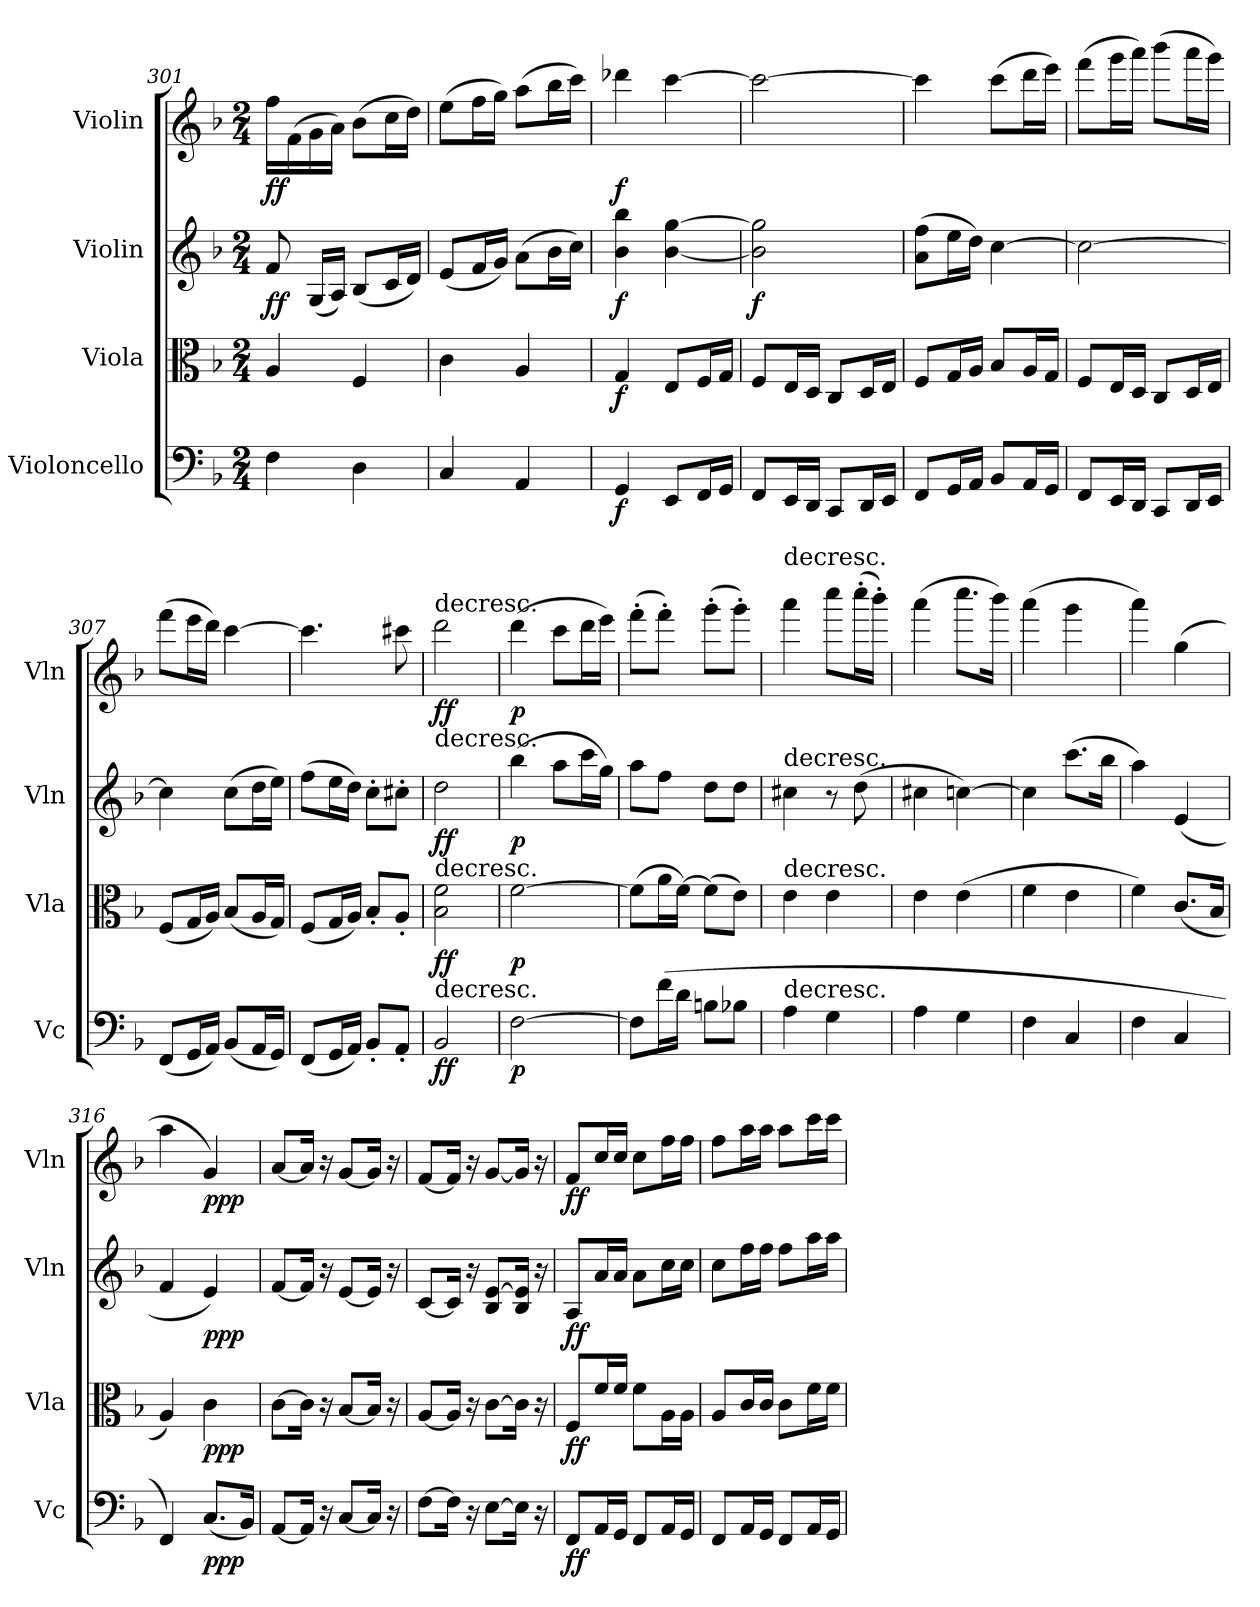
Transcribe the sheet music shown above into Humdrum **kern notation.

**kern	**dynam	**kern	**dynam	**kern	**dynam	**kern	**dynam
*part4	*part4	*part3	*part3	*part2	*part2	*part1	*part1
*staff4	*staff4	*staff3	*staff3	*staff2	*staff2	*staff1	*staff1
*I"Violoncello	*	*I"Viola	*	*I"Violin	*	*I"Violin	*
*I'Vc	*	*I'Vla	*	*I'Vln	*	*I'Vln	*
*clefF4	*	*clefC3	*	*clefG2	*	*clefG2	*
*k[b-]	*	*k[b-]	*	*k[b-]	*	*k[b-]	*
*F:	*	*F:	*	*F:	*	*F:	*
*M2/4	*	*M2/4	*	*M2/4	*	*M2/4	*
=301	=301	=301	=301	=301	=301	=301	=301
4F\	.	4A/	.	8f/	ff	16ff\LL	ff
.	.	.	.	.	.	(16f\	.
.	.	.	.	(16G/LL	.	16g\	.
.	.	.	.	16A/JJ)	.	16a\JJ)	.
4D\	.	4F/	.	(8B-/L	.	(8b-\L	.
.	.	.	.	16c/L	.	16cc\L	.
.	.	.	.	16d/JJ)	.	16dd\JJ)	.
=302	=302	=302	=302	=302	=302	=302	=302
4C/	.	4c\	.	(8e/L	.	(8ee\L	.
.	.	.	.	16f/L	.	16ff\L	.
.	.	.	.	16g/JJ)	.	16gg\JJ)	.
4AA/	.	4A/	.	(8a\L	.	(8aa\L	.
.	.	.	.	16b-\L	.	16bb-\L	.
.	.	.	.	16cc\JJ)	.	16ccc\JJ)	.
=303	=303	=303	=303	=303	=303	=303	=303
4GG/	f	4G/	f	4b-\ 4bb-\	f	4ddd-X\	f
8EE/L	.	8E/L	.	[4b-\ [4gg\	.	[4ccc\	.
16FF/L	.	16F/L	.	.	.	.	.
16GG/JJ	.	16G/JJ	.	.	.	.	.
=304	=304	=304	=304	=304	=304	=304	=304
8FF/L	.	8F/L	.	2b-]\ 2gg]\	f	2ccc\_	.
16EE/L	.	16E/L	.	.	.	.	.
16DD/JJ	.	16D/JJ	.	.	.	.	.
8CC/L	.	8C/L	.	.	.	.	.
16DD/L	.	16D/L	.	.	.	.	.
16EE/JJ	.	16E/JJ	.	.	.	.	.
=305	=305	=305	=305	=305	=305	=305	=305
8FF/L	.	8F/L	.	(8a\ 8ff\L	.	4ccc\]	.
16GG/L	.	16G/L	.	16ee\L	.	.	.
16AA/JJ	.	16A/JJ	.	16dd\JJ)	.	.	.
8BB-/L	.	8B-/L	.	[4cc\	.	(8ccc\L	.
16AA/L	.	16A/L	.	.	.	16ddd\L	.
16GG/JJ	.	16G/JJ	.	.	.	16eee\JJ)	.
=306	=306	=306	=306	=306	=306	=306	=306
8FF/L	.	8F/L	.	2cc\_	.	(8fff\L	.
16EE/L	.	16E/L	.	.	.	16ggg\L	.
16DD/JJ	.	16D/JJ	.	.	.	16aaa\JJ)	.
8CC/L	.	8C/L	.	.	.	(8bbb-\L	.
16DD/L	.	16D/L	.	.	.	16aaa\L	.
16EE/JJ	.	16E/JJ	.	.	.	16ggg\JJ)	.
=307	=307	=307	=307	=307	=307	=307	=307
(8FF/L	.	(8F/L	.	4cc\]	.	(8fff\L	.
16GG/L	.	16G/L	.	.	.	16eee\L	.
16AA/JJ)	.	16A/JJ)	.	.	.	16ddd\JJ)	.
(8BB-/L	.	(8B-/L	.	(8cc\L	.	[4ccc\	.
16AA/L	.	16A/L	.	16dd\L	.	.	.
16GG/JJ)	.	16G/JJ)	.	16ee\JJ)	.	.	.
=308	=308	=308	=308	=308	=308	=308	=308
(8FF/L	.	(8F/L	.	(8ff\L	.	4.ccc\]	.
16GG/L	.	16G/L	.	16ee\L	.	.	.
16AA/JJ)	.	16A/JJ)	.	16dd\JJ)	.	.	.
8BB-'/L	.	8B-'/L	.	8cc'\L	.	.	.
8AA'/J	.	8A'/J	.	8cc#X'\J	.	8ccc#X\	.
=309	=309	=309	=309	=309	=309	=309	=309
*	*	*	*	*	*	*MM40	*
!	!	!	!	!	!	!LO:TX:t=decresc.	!
!	!	!	!	!LO:TX:t=decresc.	!	!	!
!	!	!LO:TX:t=decresc.	!	!	!	!	!
!LO:TX:t=decresc.	!	!	!	!	!	!	!
2BB-/	ff	2B-\ 2f\	ff	2dd\	ff	2ddd\	ff
=310	=310	=310	=310	=310	=310	=310	=310
[2F\	p	[2f\	p	(4bb-\	p	(4ddd\	p
.	.	.	.	8aa\L	.	8ccc\L	.
.	.	.	.	16ccc\L	.	16ddd\L	.
.	.	.	.	16gg\JJ)	.	16eee\JJ)	.
=311	=311	=311	=311	=311	=311	=311	=311
8F\L]	.	(8f\L]	.	8aa\L	.	(8fff'\L	.
(16f\L	.	16a\L	.	8ff\J	.	8fff'\J)	.
16d\JJ	.	[16f\JJ)	.	.	.	.	.
8Bn\L	.	(8f\L]	.	8dd\L	.	(8ggg'\L	.
8B-X\J	.	8e\J)	.	8dd\J	.	8ggg'\J)	.
=312	=312	=312	=312	=312	=312	=312	=312
!	!	!	!	!	!	!LO:TX:t=decresc.	!
!	!	!	!	!LO:TX:t=decresc.	!	!	!
!	!	!LO:TX:t=decresc.	!	!	!	!	!
!LO:TX:t=decresc.	!	!	!	!	!	!	!
4A\	.	4e\	.	4cc#X\	.	4aaa\	.
4G\	.	4e\	.	8r	.	8cccc\L	.
.	.	.	.	(8dd\	.	(16cccc'\L	.
.	.	.	.	.	.	16bbb-'\JJ)	.
=313	=313	=313	=313	=313	=313	=313	=313
4A\	.	4e\	.	4cc#X\	.	(4aaa\	.
4G\	.	(4e\	.	[4ccn\)	.	8.cccc\L	.
.	.	.	.	.	.	16bbb-\Jk)	.
=314	=314	=314	=314	=314	=314	=314	=314
4F\	.	4f\	.	4cc\]	.	(4aaa\	.
4C/	.	4e\	.	(8.ccc\L	.	4ggg\	.
.	.	.	.	16bb-\Jk	.	.	.
=315	=315	=315	=315	=315	=315	=315	=315
4F\	.	4f\)	.	4aa\)	.	4aaa\)	.
4C/	.	(8.c/L	.	(4e/	.	(4gg\	.
.	.	16B-/Jk	.	.	.	.	.
=316	=316	=316	=316	=316	=316	=316	=316
4FF/)	.	4A/)	.	4f/	.	4aa\	.
(8.C/L	ppp	4c\	ppp	4e/)	ppp	4g/)	ppp
16BB-/Jk)	.	.	.	.	.	.	.
=317	=317	=317	=317	=317	=317	=317	=317
[8AA/L	.	[8c\L	.	[8f/L	.	[8a/L	.
16AA/Jk]	.	16c\Jk]	.	16f/Jk]	.	16a/Jk]	.
16r	.	16r	.	16r	.	16r	.
[8C/L	.	[8B-/L	.	[8e/L	.	[8g/L	.
16C/Jk]	.	16B-/Jk]	.	16e/Jk]	.	16g/Jk]	.
16r	.	16r	.	16r	.	16r	.
=318	=318	=318	=318	=318	=318	=318	=318
[8F\L	.	[8A/L	.	[8c/L	.	[8f/L	.
16F\Jk]	.	16A/Jk]	.	16c/Jk]	.	16f/Jk]	.
16r	.	16r	.	16r	.	16r	.
[8E\L	.	[8c\L	.	8B-/ [8e/L	.	[8g/L	.
16E\Jk]	.	16c\Jk]	.	16B-/ 16e]/Jk	.	16g/Jk]	.
16r	.	16r	.	16r	.	16r	.
=319	=319	=319	=319	=319	=319	=319	=319
*	*	*	*	*	*	*MM180	*
8FF/L	ff	8F/L	ff	8A/L	ff	8f/L	ff
16AA/L	.	16f/L	.	16a/L	.	16cc/L	.
16GG/JJ	.	16f/JJ	.	16a/JJ	.	16cc/JJ	.
8FF/L	.	8f\L	.	8a\L	.	8cc\L	.
16AA/L	.	16A\L	.	16cc\L	.	16ff\L	.
16GG/JJ	.	16A\JJ	.	16cc\JJ	.	16ff\JJ	.
=320	=320	=320	=320	=320	=320	=320	=320
8FF/L	.	8A/L	.	8cc\L	.	8ff\L	.
16AA/L	.	16c/L	.	16ff\L	.	16aa\L	.
16GG/JJ	.	16c/JJ	.	16ff\JJ	.	16aa\JJ	.
8FF/L	.	8c\L	.	8ff\L	.	8aa\L	.
16AA/L	.	16f\L	.	16aa\L	.	16ccc\L	.
16GG/JJ	.	16f\JJ	.	16aa\JJ	.	16ccc\JJ	.
=	=	=	=	=	=	=	=
*-	*-	*-	*-	*-	*-	*-	*-
